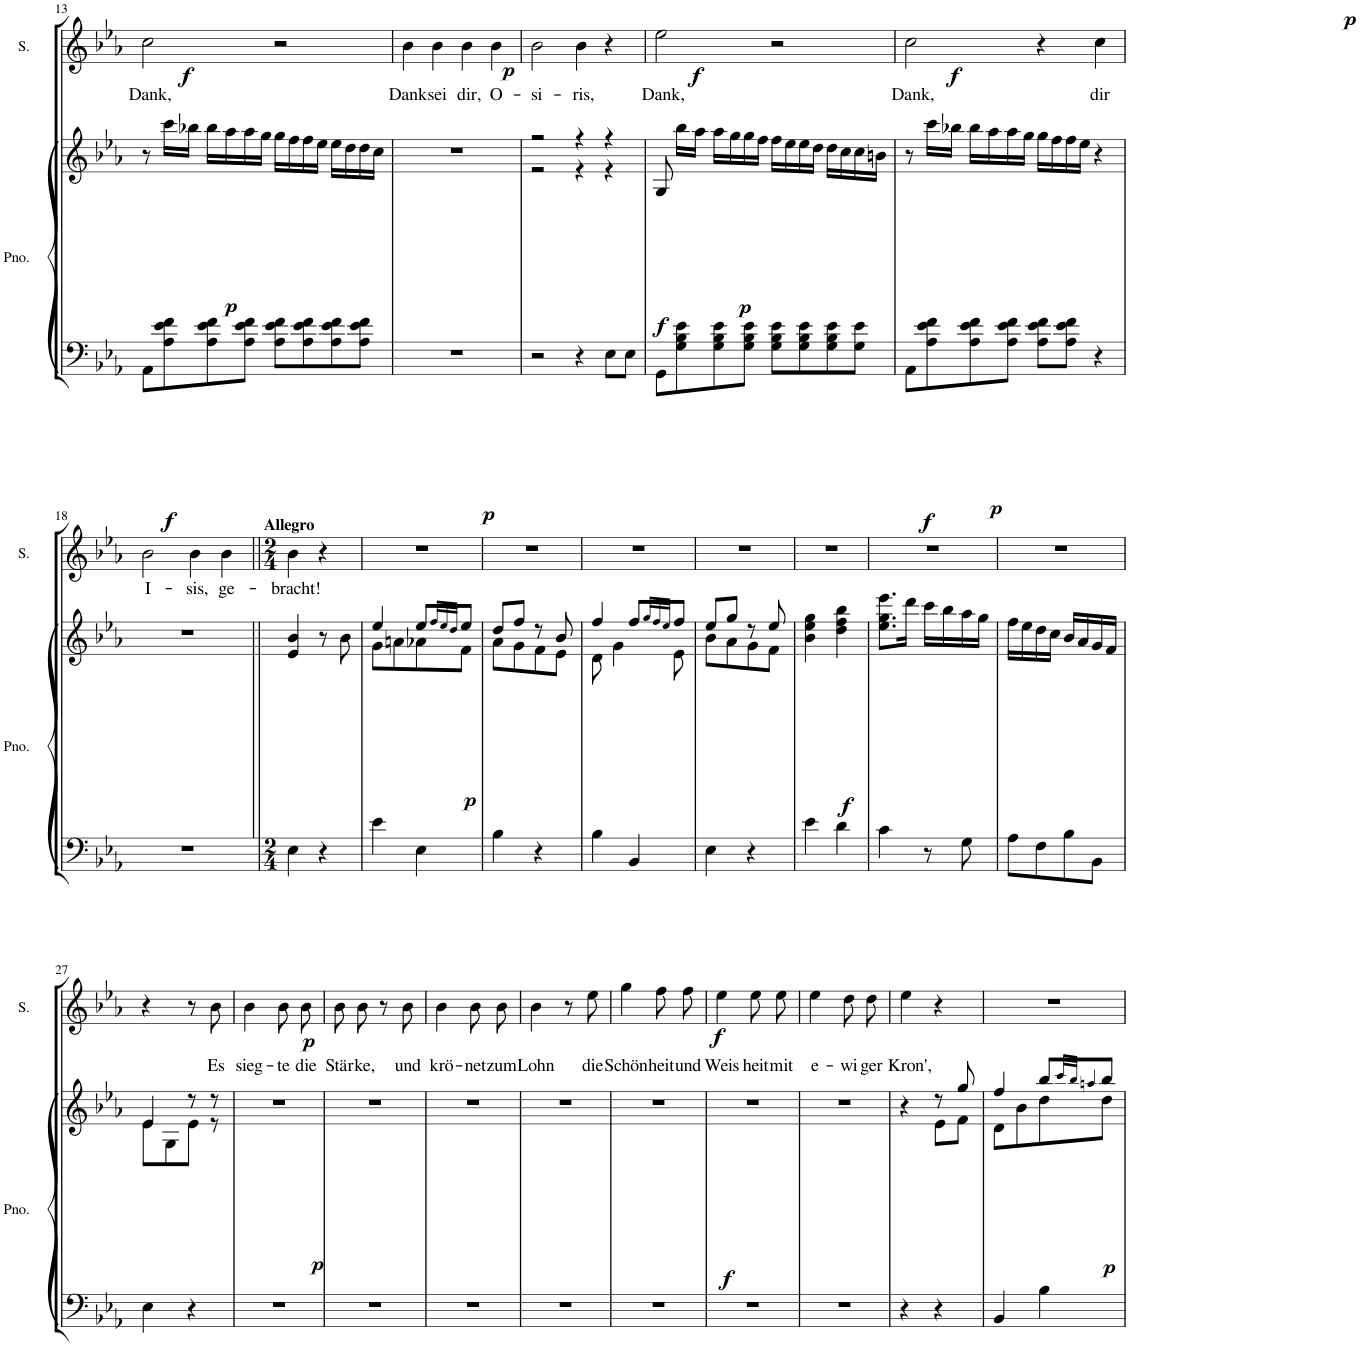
**kern	**kern	**dynam	**kern	**text	**dynam
*part2	*part2	*part2	*part1	*part1	*part1
*staff3	*staff2	*staff2/3	*staff1	*staff1	*staff1
*I"Piano	*	*	*I"Soprano	*	*
*I'Pno.	*	*	*I'S.	*	*
!!LO:PB:g=z
*clefF4	*clefG2	*	*clefG2	*	*
*k[b-e-a-]	*k[b-e-a-]	*	*k[b-e-a-]	*	*
*M4/4	*M4/4	*	*M4/4	*	*
*met(c)	*met(c)	*	*met(c)	*	*
=13	=13	=13	=13	=13	=13
!	!	!LO:DY:b=2	!	!LO:LY:b	!LO:DY:b
8AA-\L	8r	f	2cc\	Dank,	f
!	!	!LO:DY:b	!	!	!
8A-\ 8e-\ 8f\	16ccc\LL	p	.	.	.
.	16bb-X\JJ	.	.	.	.
8A-\ 8e-\ 8f\	16bb-\LL	.	.	.	.
.	16aa-\	.	.	.	.
8A-\ 8e-\ 8f\J	16aa-\	.	.	.	.
.	16gg\JJ	.	.	.	.
8A-\ 8e-\ 8f\L	16gg\LL	.	2r	.	.
.	16ff\	.	.	.	.
8A-\ 8e-\ 8f\	16ff\	.	.	.	.
.	16ee-\JJ	.	.	.	.
8A-\ 8e-\ 8f\	16ee-\LL	.	.	.	.
.	16dd\	.	.	.	.
8A-\ 8e-\ 8f\J	16dd\	.	.	.	.
.	16cc\JJ	.	.	.	.
=14	=14	=14	=14	=14	=14
!	!	!LO:DY:b=2	!	!LO:LY:b	!LO:DY:b
1r	1r	p	4b-\	Dank	p
!	!	!	!	!LO:LY:b	!
.	.	.	4b-\	sei	.
!	!	!	!	!LO:LY:b	!
.	.	.	4b-\	dir,	.
!	!	!	!	!LO:LY:b	!
.	.	.	4b-\	O-	.
=15	=15	=15	=15	=15	=15
*	*^	*	*	*	*
!	!	!	!	!	!LO:LY:b	!
2r	2r	2r	.	2b-\	-si-	.
!	!	!	!	!	!LO:LY:b	!
4r	4r	4r	.	4b-\	-ris,	.
8E-\L	4r	4r	.	4r	.	.
8E-\J	.	.	.	.	.	.
*	*v	*v	*	*	*	*
=16	=16	=16	=16	=16	=16
!	!	!LO:DY:b	!	!LO:LY:b	!LO:DY:b
8GG\L	8G/	f	2ee-\	Dank,	f
!	!	!LO:DY:b	!	!	!
8G\ 8B-\ 8e-\	16bb-\LL	p	.	.	.
.	16aa-\JJ	.	.	.	.
8G\ 8B-\ 8e-\	16aa-\LL	.	.	.	.
.	16gg\	.	.	.	.
8G\ 8B-\ 8e-\J	16gg\	.	.	.	.
.	16ff\JJ	.	.	.	.
8G\ 8B-\ 8e-\L	16ff\LL	.	2r	.	.
.	16ee-\	.	.	.	.
8G\ 8B-\ 8e-\	16ee-\	.	.	.	.
.	16dd\JJ	.	.	.	.
8G\ 8B-\ 8e-\	16dd\LL	.	.	.	.
.	16cc\	.	.	.	.
8G\ 8e-\J	16cc\	.	.	.	.
.	16bn\JJ	.	.	.	.
=17	=17	=17	=17	=17	=17
!	!	!LO:DY:b=2	!	!LO:LY:b	!LO:DY:b
8AA-\L	8r	f	2cc\	Dank,	f
!	!	!LO:DY:b=2	!	!	!
8A-\ 8e-\ 8f\	16ccc\LL	p	.	.	.
.	16bb-X\JJ	.	.	.	.
8A-\ 8e-\ 8f\	16bb-\LL	.	.	.	.
.	16aa-\	.	.	.	.
8A-\ 8e-\ 8f\J	16aa-\	.	.	.	.
.	16gg\JJ	.	.	.	.
8A-\ 8e-\ 8f\L	16gg\LL	.	4r	.	.
.	16ff\	.	.	.	.
8A-\ 8e-\ 8f\J	16ff\	.	.	.	.
.	16ee-\JJ	.	.	.	.
!	!	!	!	!LO:LY:b	!LO:DY:b
4r	4r	.	4cc\	dir	p
!!LO:LB:g=z
=18	=18	=18	=18	=18	=18
!	!	!	!	!LO:LY:b	!
1r	1r	.	2b-\	I-	.
!	!	!	!	!LO:LY:b	!
.	.	.	4b-\	-sis,	.
!	!	!	!	!LO:LY:b	!
.	.	.	4b-\	ge-	.
=19||	=19||	=19||	=19||	=19||	=19||
*M2/4	*	*	*M2/4	*	*
!	!	!	!LO:TX:a:B:t=Allegro	!	!
!	!	!	!	!LO:LY:b	!
4E-\	4e-/ 4b-/	.	4b-\	-bracht!	.
4r	8r	.	4r	.	.
!	!	!LO:DY:b	!	!	!
.	8b-\	p	.	.	.
=20	=20	=20	=20	=20	=20
*	*^	*	*	*	*
4e-\	4ee-/	8g\L	.	2r	.	.
.	.	8an\	.	.	.	.
4E-\	8ee-/L	8a-X\	.	.	.	.
.	32qff/LLL	.	.	.	.	.
.	32qee-/	.	.	.	.	.
.	32qdd/JJJ	.	.	.	.	.
.	8ee-/J	8f\J	.	.	.	.
=21	=21	=21	=21	=21	=21	=21
4B-\	8dd/L	8a-\L	.	2r	.	.
.	8ff/J	8g\	.	.	.	.
4r	8r	8f\	.	.	.	.
.	8b-/	8e-\J	.	.	.	.
=22	=22	=22	=22	=22	=22	=22
4B-\	4ff/	8d\	.	2r	.	.
.	.	4g\	.	.	.	.
4BB-/	8ff/L	.	.	.	.	.
.	32qgg/LLL	.	.	.	.	.
.	32qff/	.	.	.	.	.
.	32qee-/JJJ	.	.	.	.	.
.	8ff/J	8e-\	.	.	.	.
=23	=23	=23	=23	=23	=23	=23
4E-\	8ee-/L	8b-\L	.	2r	.	.
.	8gg/J	8a-\	.	.	.	.
4r	8r	8g\	.	.	.	.
!	!	!	!LO:DY:b	!	!	!
.	8ee-/	8f\J	f	.	.	.
*	*v	*v	*	*	*	*
=24	=24	=24	=24	=24	=24
4e-\	4b-\ 4ee-\ 4gg\	.	2r	.	.
4d\	4dd\ 4ff\ 4bb-\	.	.	.	.
=25	=25	=25	=25	=25	=25
4c\	8.ee-\ 8.gg\ 8.eee-\L	.	2r	.	.
.	16ddd\Jk	.	.	.	.
8r	16ccc\LL	.	.	.	.
.	16bb-\	.	.	.	.
8G\	16aa-\	.	.	.	.
.	16gg\JJ	.	.	.	.
=26	=26	=26	=26	=26	=26
8A-\L	16ff\LL	.	2r	.	.
.	16ee-\	.	.	.	.
8F\	16dd\	.	.	.	.
.	16cc\JJ	.	.	.	.
8B-\	16b-/LL	.	.	.	.
.	16a-/	.	.	.	.
8BB-\J	16g/	.	.	.	.
.	16f/JJ	.	.	.	.
!!LO:LB:g=z
=27	=27	=27	=27	=27	=27
*	*^	*	*	*	*
4E-\	4e-/	8e-\L	.	4r	.	.
.	.	8G\	.	.	.	.
4r	8r	8e-\J	.	8r	.	.
!	!	!	!LO:DY:b	!	!LO:LY:b	!LO:DY:b
.	8r	8r	p	8b-\	Es	p
=28	=28	=28	=28	=28	=28	=28
!	!	!	!	!	!LO:LY:b	!
*	*v	*v	*	*	*	*
2r	2r	.	4b-\	sieg-	.
!	!	!	!	!LO:LY:b	!
.	.	.	8b-\L	-te	.
!	!	!	!	!LO:LY:b	!
.	.	.	8b-\J	die	.
=29	=29	=29	=29	=29	=29
!	!	!	!	!LO:LY:b	!
2r	2r	.	8b-\L	Stär-	.
!	!	!	!	!LO:LY:b	!
.	.	.	8b-\J	-ke,	.
.	.	.	8r	.	.
!	!	!	!	!LO:LY:b	!
.	.	.	8b-\	und	.
=30	=30	=30	=30	=30	=30
!	!	!	!	!LO:LY:b	!
2r	2r	.	4b-\	krö-	.
!	!	!	!	!LO:LY:b	!
.	.	.	8b-\L	-net	.
!	!	!	!	!LO:LY:b	!
.	.	.	8b-\J	zum	.
=31	=31	=31	=31	=31	=31
!	!	!	!	!LO:LY:b	!
*	*^	*	*	*	*
2r	2r	4.ryy	.	4b-\	Lohn	.
.	.	.	.	8r	.	.
!	!	!	!LO:DY:b	!	!LO:LY:b	!LO:DY:b
.	.	8ryy	f	8ee-\	die	f
=32	=32	=32	=32	=32	=32	=32
!	!	!	!	!	!LO:LY:b	!
*	*v	*v	*	*	*	*
2r	2r	.	4gg\	Schön-	.
!	!	!	!	!LO:LY:b	!
.	.	.	8ff\L	-heit	.
!	!	!	!	!LO:LY:b	!
.	.	.	8ff\J	und	.
=33	=33	=33	=33	=33	=33
!	!	!	!	!LO:LY:b	!
2r	2r	.	4ee-\	Weis-	.
!	!	!	!	!LO:LY:b	!
.	.	.	8ee-\L	-heit	.
!	!	!	!	!LO:LY:b	!
.	.	.	8ee-\J	mit	.
=34	=34	=34	=34	=34	=34
!	!	!	!	!LO:LY:b	!
2r	2r	.	4ee-\	e-	.
!	!	!	!	!LO:LY:b	!
.	.	.	8dd\L	-wi-	.
!	!	!	!	!LO:LY:b	!
.	.	.	8dd\J	-ger	.
=35	=35	=35	=35	=35	=35
*	*^	*	*	*	*
!	!	!	!	!	!LO:LY:b	!
4r	4r	4ryy	.	4ee-\	Kron',	.
4r	8r	8e-\L	.	4r	.	.
!	!	!	!LO:DY:b	!	!	!
.	8gg/	8f\J	p	.	.	.
=36	=36	=36	=36	=36	=36	=36
4BB-/	4ff/	8d\L	.	2r	.	.
.	.	8b-\	.	.	.	.
4B-\	8bb-/L	8dd\	.	.	.	.
.	32qccc/LLL	.	.	.	.	.
.	32qbb-/JJJ	.	.	.	.	.
.	4qaan/	.	.	.	.	.
.	8bb-/J	8dd\J	.	.	.	.
*	*v	*v	*	*	*	*
=	=	=	=	=	=
*-	*-	*-	*-	*-	*-
